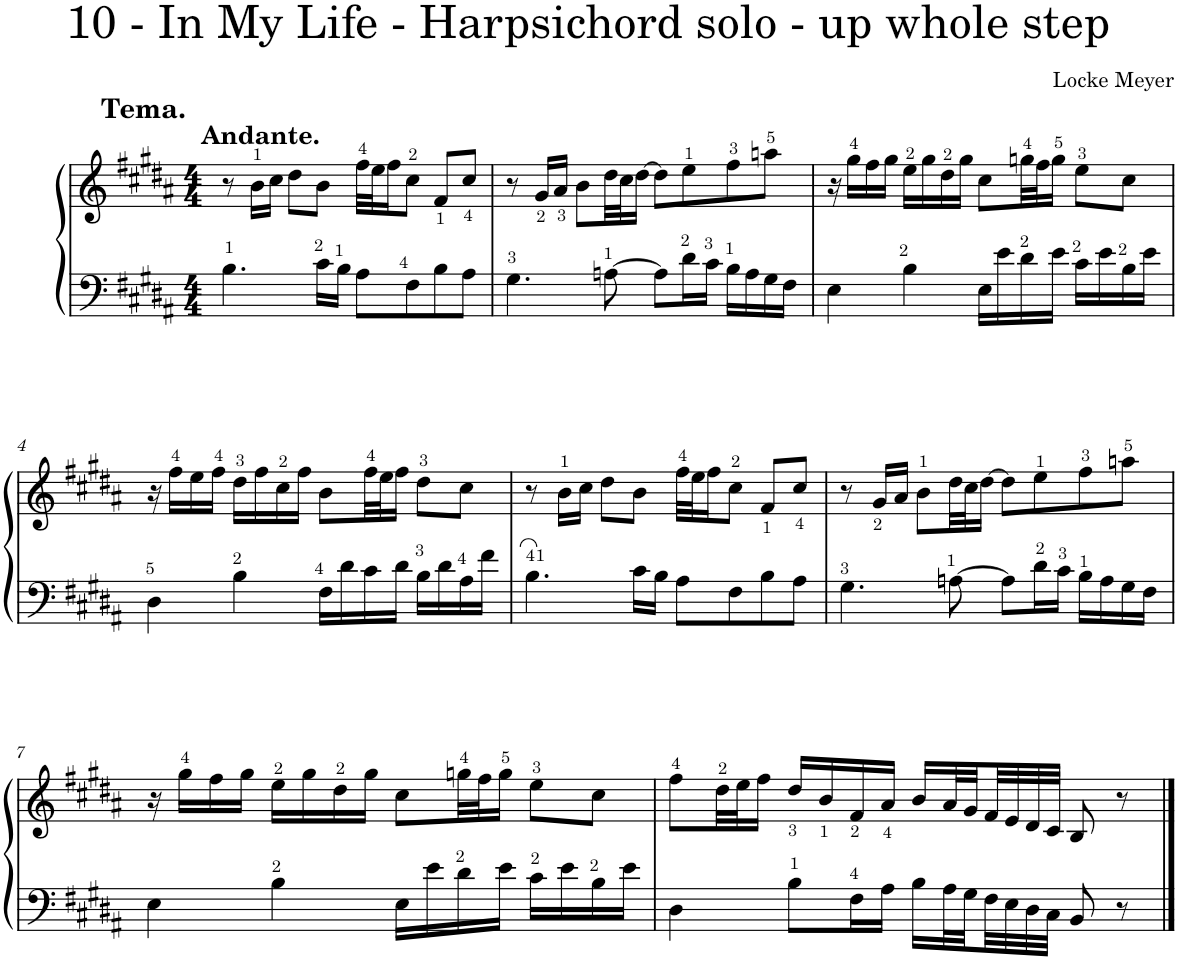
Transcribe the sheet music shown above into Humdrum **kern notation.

**kern	**kern
*part1	*part1
*staff2	*staff1
*I"Piano	*
*I'Pno.	*
*clefF4	*clefG2
*k[f#c#g#d#a#]	*k[f#c#g#d#a#]
*M4/4	*M4/4
=1	=1
!	!LO:TX:a:B:t=Andante.
!	!LO:TX:a:B:t=Tema.
4.B\	8r
.	16b\LL
.	16cc#\JJ
.	8dd#\L
16c#\LL	8b\J
16B\JJ	.
8A#\L	32ff#\LLL
.	32ee\J
.	16ff#\J
8F#\	8cc#\J
8B\	8f#/L
8A#\J	8cc#/J
=2	=2
4.G#\	8r
.	16g#/LL
.	16a#/JJ
.	8b\L
[8An\	32dd#\LL
.	32cc#\J
.	[16dd#\JJ
8A\L]	8dd#\L]
16d#\L	8ee\
16c#\JJ	.
16B\LL	8ff#\
16A\	.
16G#\	8aan\J
16F#\JJ	.
=3	=3
4E\	16r
.	16gg#\LL
.	16ff#\
.	16gg#\JJ
4B\	16ee\LL
.	16gg#\
.	16dd#\
.	16gg#\JJ
16E\LL	8cc#\L
16e\	.
16d#\	32ggn\LL
.	32ff#\J
16e\JJ	16gg\JJ
16c#\LL	8ee\L
16e\	.
16B\	8cc#\J
16e\JJ	.
!!LO:LB:g=z
=4	=4
4D#\	16r
.	16ff#\LL
.	16ee\
.	16ff#\JJ
4B\	16dd#\LL
.	16ff#\
.	16cc#\
.	16ff#\JJ
16F#\LL	8b\L
16d#\	.
16c#\	32ff#\LL
.	32ee\J
16d#\JJ	16ff#\JJ
16B\LL	8dd#\L
16d#\	.
16A#\	8cc#\J
16f#\JJ	.
=5	=5
4.B\	8r
.	16b\LL
.	16cc#\JJ
.	8dd#\L
16c#\LL	8b\J
16B\JJ	.
8A#\L	32ff#\LLL
.	32ee\J
.	16ff#\J
8F#\	8cc#\J
8B\	8f#/L
8A#\J	8cc#/J
=6	=6
4.G#\	8r
.	16g#/LL
.	16a#/JJ
.	8b\L
[8An\	32dd#\LL
.	32cc#\J
.	[16dd#\JJ
8A\L]	8dd#\L]
16d#\L	8ee\
16c#\JJ	.
16B\LL	8ff#\
16A\	.
16G#\	8aan\J
16F#\JJ	.
!!LO:LB:g=z
=7	=7
4E\	16r
.	16gg#\LL
.	16ff#\
.	16gg#\JJ
4B\	16ee\LL
.	16gg#\
.	16dd#\
.	16gg#\JJ
16E\LL	8cc#\L
16e\	.
16d#\	32ggn\LL
.	32ff#\J
16e\JJ	16gg\JJ
16c#\LL	8ee\L
16e\	.
16B\	8cc#\J
16e\JJ	.
=8	=8
4D#\	8ff#\L
.	32dd#\LL
.	32ee\J
.	16ff#\JJ
8B\L	16dd#/LL
.	16b/
16F#\L	16f#/
16A#\JJ	16a#/JJ
16B\LL	16b/LL
32A#\L	32a#/L
32G#\	32g#/
32F#\	32f#/
32E\	32e/
32D#\	32d#/
32C#\JJJ	32c#/JJJ
8BB/	8B/
8r	8r
==	==
*-	*-
